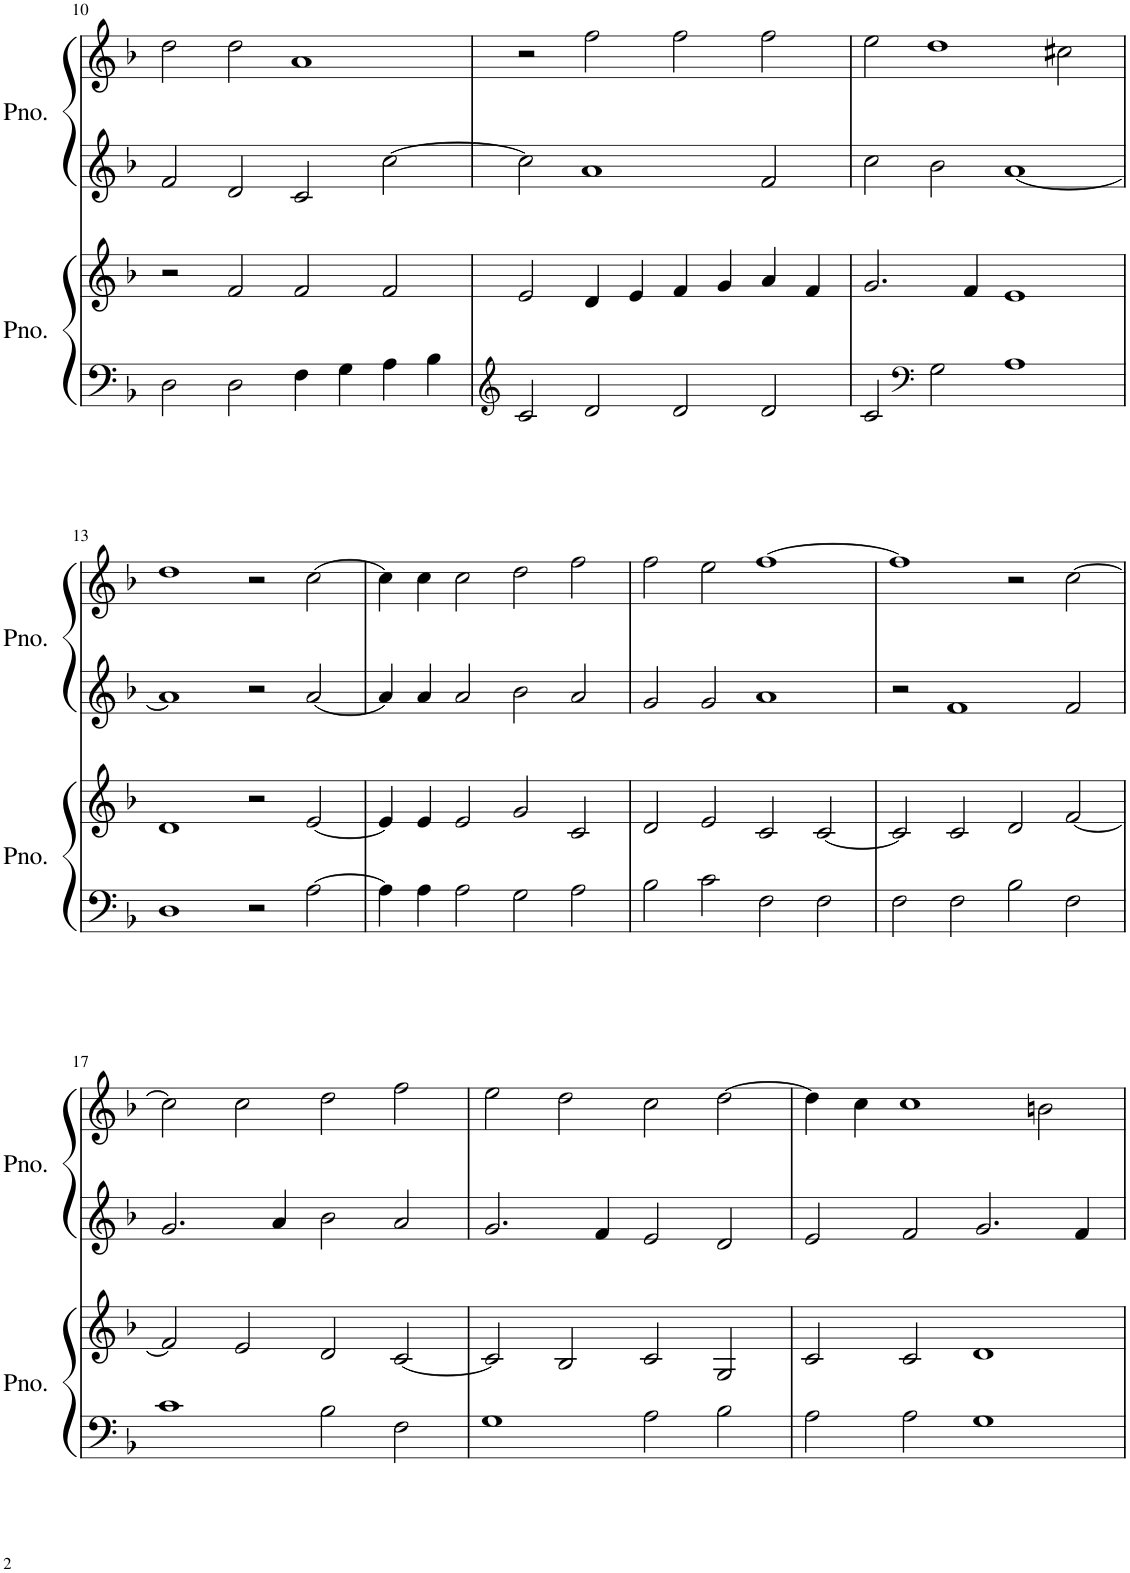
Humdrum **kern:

**kern	**kern	**kern	**kern
*part2	*part2	*part1	*part1
*staff4	*staff3	*staff2	*staff1
*I"Piano	*	*I"Piano	*
*I'Pno.	*	*I'Pno.	*
!!LO:PB:g=z
*clefF4	*clefG2	*clefG2	*clefG2
*k[b-]	*k[b-]	*k[b-]	*k[b-]
*M4/2	*M4/2	*M4/2	*M4/2
=10	=10	=10	=10
2D\	2r	2f/	2dd\
2D\	2f/	2d/	2dd\
4F\	2f/	2c/	1a
4G\	.	.	.
4A\	2f/	[2cc\	.
4B-\	.	.	.
=11	=11	=11	=11
*clefG2	*	*	*
2c/	2e/	2cc\]	2r
2d/	4d/	1a	2ff\
.	4e/	.	.
2d/	4f/	.	2ff\
.	4g/	.	.
2d/	4a/	2f/	2ff\
.	4f/	.	.
=12	=12	=12	=12
2c/	2.g/	2cc\	2ee\
*clefF4	*	*	*
2G\	.	2b-\	1dd
.	4f/	.	.
1A	1e	[1a	.
.	.	.	2cc#X\
!!LO:LB:g=z
=13	=13	=13	=13
1D	1d	1a]	1dd
2r	2r	2r	2r
[2A\	[2e/	[2a/	[2cc\
=14	=14	=14	=14
4A\]	4e/]	4a/]	4cc\]
4A\	4e/	4a/	4cc\
2A\	2e/	2a/	2cc\
2G\	2g/	2b-\	2dd\
2A\	2c/	2a/	2ff\
=15	=15	=15	=15
2B-\	2d/	2g/	2ff\
2c\	2e/	2g/	2ee\
2F\	2c/	1a	[1ff
2F\	[2c/	.	.
=16	=16	=16	=16
2F\	2c/]	2r	1ff]
2F\	2c/	1f	.
2B-\	2d/	.	2r
2F\	[2f/	2f/	[2cc\
!!LO:LB:g=z
=17	=17	=17	=17
1c	2f/]	2.g/	2cc\]
.	2e/	.	2cc\
.	.	4a/	.
2B-\	2d/	2b-\	2dd\
2F\	[2c/	2a/	2ff\
=18	=18	=18	=18
1G	2c/]	2.g/	2ee\
.	2B-/	.	2dd\
.	.	4f/	.
2A\	2c/	2e/	2cc\
2B-\	2G/	2d/	[2dd\
=19	=19	=19	=19
2A\	2c/	2e/	4dd\]
.	.	.	4cc\
2A\	2c/	2f/	1cc
1G	1d	2.g/	.
.	.	.	2bn\
.	.	4f/	.
=	=	=	=
*-	*-	*-	*-
